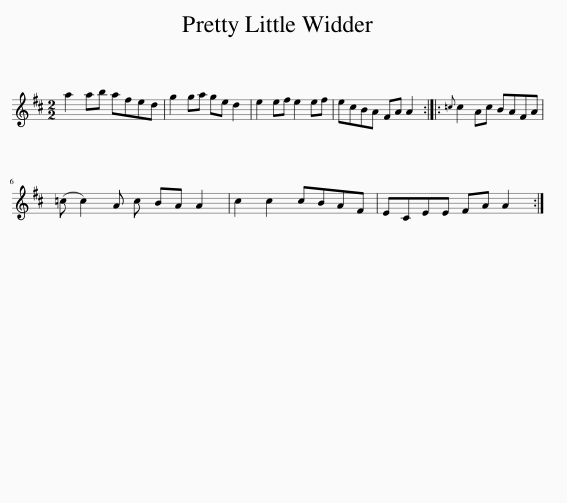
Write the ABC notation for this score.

X:1
L:1/8
M:2/2
I:linebreak $
K:D
V:1 treble
V:1
 a2 ab afed | g2 ga ge d2 | e2 ef e2 ef | ecBA FA A2 ::{=c} c2 Ac BAFA |$ %5
 (=c c2) A c BA A2 | c2 c2 cBAF | ECEE FA A2 :| %8
